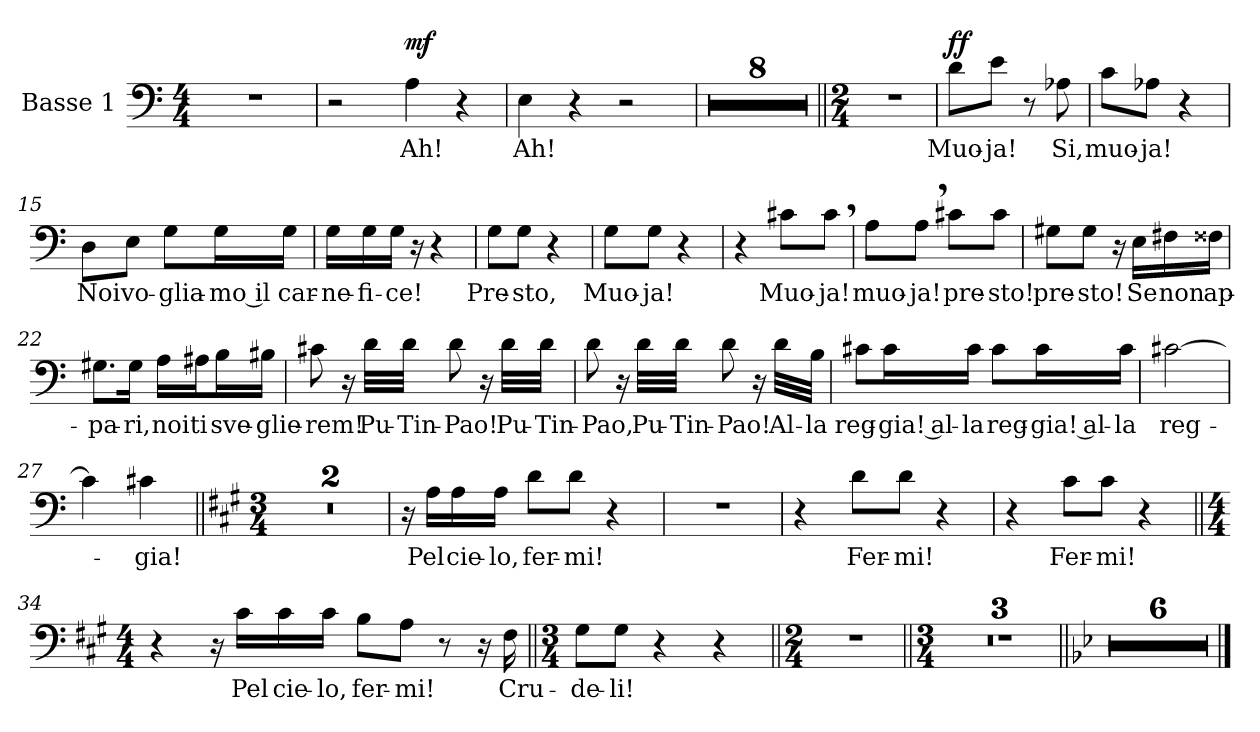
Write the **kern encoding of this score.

**kern	**text	**dynam
*part1	*part1	*part1
*staff1	*staff1	*staff1
*I"Basse 1	*	*
*I'B1	*	*
*clefF4	*	*
*k[]	*	*
*M4/4	*	*
=1	=1	=1
1r	.	.
=2	=2	=2
2r	.	.
!	!LO:LY:b	!LO:DY:a
4A\	Ah!	mf
4r	.	.
=3	=3	=3
!	!LO:LY:b	!
4E\	Ah!	.
4r	.	.
2r	.	.
=4	=4	=4
1r	.	.
!!LO:PB:g=z
=5	=5	=5
1r	.	.
=6	=6	=6
1r	.	.
=7	=7	=7
1r	.	.
!!LO:LB:g=z
=8	=8	=8
1r	.	.
=9	=9	=9
1r	.	.
=10	=10	=10
1r	.	.
!!LO:LB:g=z
=11	=11	=11
1r	.	.
=12||	=12||	=12||
*M2/4	*	*
2r	.	.
!!LO:PB:g=z
=13	=13	=13
!	!LO:LY:b	!LO:DY:a
8d\L	Muo-	ff
!	!LO:LY:b	!
8e\J	-ja!	.
8r	.	.
!	!LO:LY:b	!
8A-X\	Si,	.
=14	=14	=14
!	!LO:LY:b	!
8c\L	muo-	.
!	!LO:LY:b	!
8A-X\J	-ja!	.
4r	.	.
=15	=15	=15
!	!LO:LY:b	!
8D\L	Noi	.
!	!LO:LY:b	!
8E\J	vo-	.
!	!LO:LY:b	!
8G\L	-glia-	.
!	!LO:LY:b	!
16G\L	-mo il	.
!	!LO:LY:b	!
16G\JJ	car-	.
=16	=16	=16
!	!LO:LY:b	!
16G\LL	-ne-	.
!	!LO:LY:b	!
16G\	-fi-	.
!	!LO:LY:b	!
16G\JJ	-ce!	.
16r	.	.
4r	.	.
!!LO:PB:g=z
=17	=17	=17
!	!LO:LY:b	!
8G\L	Pre-	.
!	!LO:LY:b	!
8G\J	-sto,	.
4r	.	.
=18	=18	=18
!	!LO:LY:b	!
8G\L	Muo-	.
!	!LO:LY:b	!
8G\J	-ja!	.
4r	.	.
=19	=19	=19
4r	.	.
!	!LO:LY:b	!
8c#X\L	Muo-	.
!	!LO:LY:b	!
8c#,\J	-ja!	.
!!LO:PB:g=z
=20	=20	=20
!	!LO:LY:b	!
8A\L	muo-	.
!	!LO:LY:b	!
8A,\J	-ja!	.
!	!LO:LY:b	!
8c#X\L	pre-	.
!	!LO:LY:b	!
8c#\J	-sto!	.
=21	=21	=21
!	!LO:LY:b	!
8G#X\L	pre-	.
!	!LO:LY:b	!
8G#\J	-sto!	.
16r	.	.
!	!LO:LY:b	!
16E\LL	Se	.
!	!LO:LY:b	!
16F#X\	non	.
!	!LO:LY:b	!
16F##X\JJ	ap-	.
=22	=22	=22
!	!LO:LY:b	!
8.G#X\L	-pa-	.
!	!LO:LY:b	!
16G#\Jk	-ri,	.
!	!LO:LY:b	!
16A\LL	noi	.
!	!LO:LY:b	!
16A#X\J	ti	.
!	!LO:LY:b	!
16B\L	sve-	.
!	!LO:LY:b	!
16B#X\JJ	-glie-	.
!!LO:PB:g=z
=23	=23	=23
!	!LO:LY:b	!
8c#X\	-rem!	.
16r	.	.
!	!LO:LY:b	!
32d\LLL	Pu-	.
!	!LO:LY:b	!
32d\JJJ	-Tin-	.
!	!LO:LY:b	!
8d\	-Pao!	.
16r	.	.
!	!LO:LY:b	!
32d\LLL	Pu-	.
!	!LO:LY:b	!
32d\JJJ	-Tin-	.
=24	=24	=24
!	!LO:LY:b	!
8d\	-Pao,	.
16r	.	.
!	!LO:LY:b	!
32d\LLL	Pu-	.
!	!LO:LY:b	!
32d\JJJ	-Tin-	.
!	!LO:LY:b	!
8d\	-Pao!	.
16r	.	.
!	!LO:LY:b	!
32d\LLL	Al-	.
!	!LO:LY:b	!
32B\JJJ	-la	.
!!LO:PB:g=z
=25	=25	=25
!	!LO:LY:b	!
8c#X\L	reg-	.
!	!LO:LY:b	!
16c#\L	-gia! al-	.
!	!LO:LY:b	!
16c#\JJ	-la	.
!	!LO:LY:b	!
8c#\L	reg-	.
!	!LO:LY:b	!
16c#\L	-gia! al-	.
!	!LO:LY:b	!
16c#\JJ	-la	.
=26	=26	=26
!	!LO:LY:b	!
[2c#X\	reg-	.
=27	=27	=27
4c#\]	.	.
!	!LO:LY:b	!
4c#X\	-gia!	.
!!LO:PB:g=z
=28||	=28||	=28||
*k[f#c#g#]	*	*
*M3/4	*	*
2.r	.	.
=29	=29	=29
2.r	.	.
!!LO:PB:g=z
=30	=30	=30
16r	.	.
!	!LO:LY:b	!
16A\LL	Pel	.
!	!LO:LY:b	!
16A\	cie-	.
!	!LO:LY:b	!
16A\JJ	-lo,	.
!	!LO:LY:b	!
8d\L	fer-	.
!	!LO:LY:b	!
8d\J	-mi!	.
4r	.	.
=31	=31	=31
2.r	.	.
!!LO:PB:g=z
=32	=32	=32
4r	.	.
!	!LO:LY:b	!
8d\L	Fer-	.
!	!LO:LY:b	!
8d\J	-mi!	.
4r	.	.
=33	=33	=33
4r	.	.
!	!LO:LY:b	!
8c#\L	Fer-	.
!	!LO:LY:b	!
8c#\J	-mi!	.
4r	.	.
!!LO:PB:g=z
=34||	=34||	=34||
*M4/4	*	*
4r	.	.
16r	.	.
!	!LO:LY:b	!
16c#\LL	Pel	.
!	!LO:LY:b	!
16c#\	cie-	.
!	!LO:LY:b	!
16c#\JJ	-lo,	.
!	!LO:LY:b	!
8B\L	fer-	.
!	!LO:LY:b	!
8A\J	-mi!	.
8r	.	.
16r	.	.
!	!LO:LY:b	!
16F#\	Cru-	.
!!LO:PB:g=z
=35||	=35||	=35||
*M3/4	*	*
!	!LO:LY:b	!
8G#\L	-de-	.
!	!LO:LY:b	!
8G#\J	-li!	.
4r	.	.
4r	.	.
=36||	=36||	=36||
*M2/4	*	*
2r	.	.
!!LO:PB:g=z
=37||	=37||	=37||
*M3/4	*	*
2.r	.	.
=38	=38	=38
2.r	.	.
!!LO:LB:g=z
=39	=39	=39
2.r	.	.
=40||	=40||	=40||
*k[b-e-]	*	*
2.r	.	.
=41	=41	=41
2.r	.	.
!!LO:PB:g=z
=42	=42	=42
2.r	.	.
=43	=43	=43
2.r	.	.
!!LO:PB:g=z
=44	=44	=44
2.r	.	.
=45	=45	=45
2.r	.	.
==	==	==
*-	*-	*-
